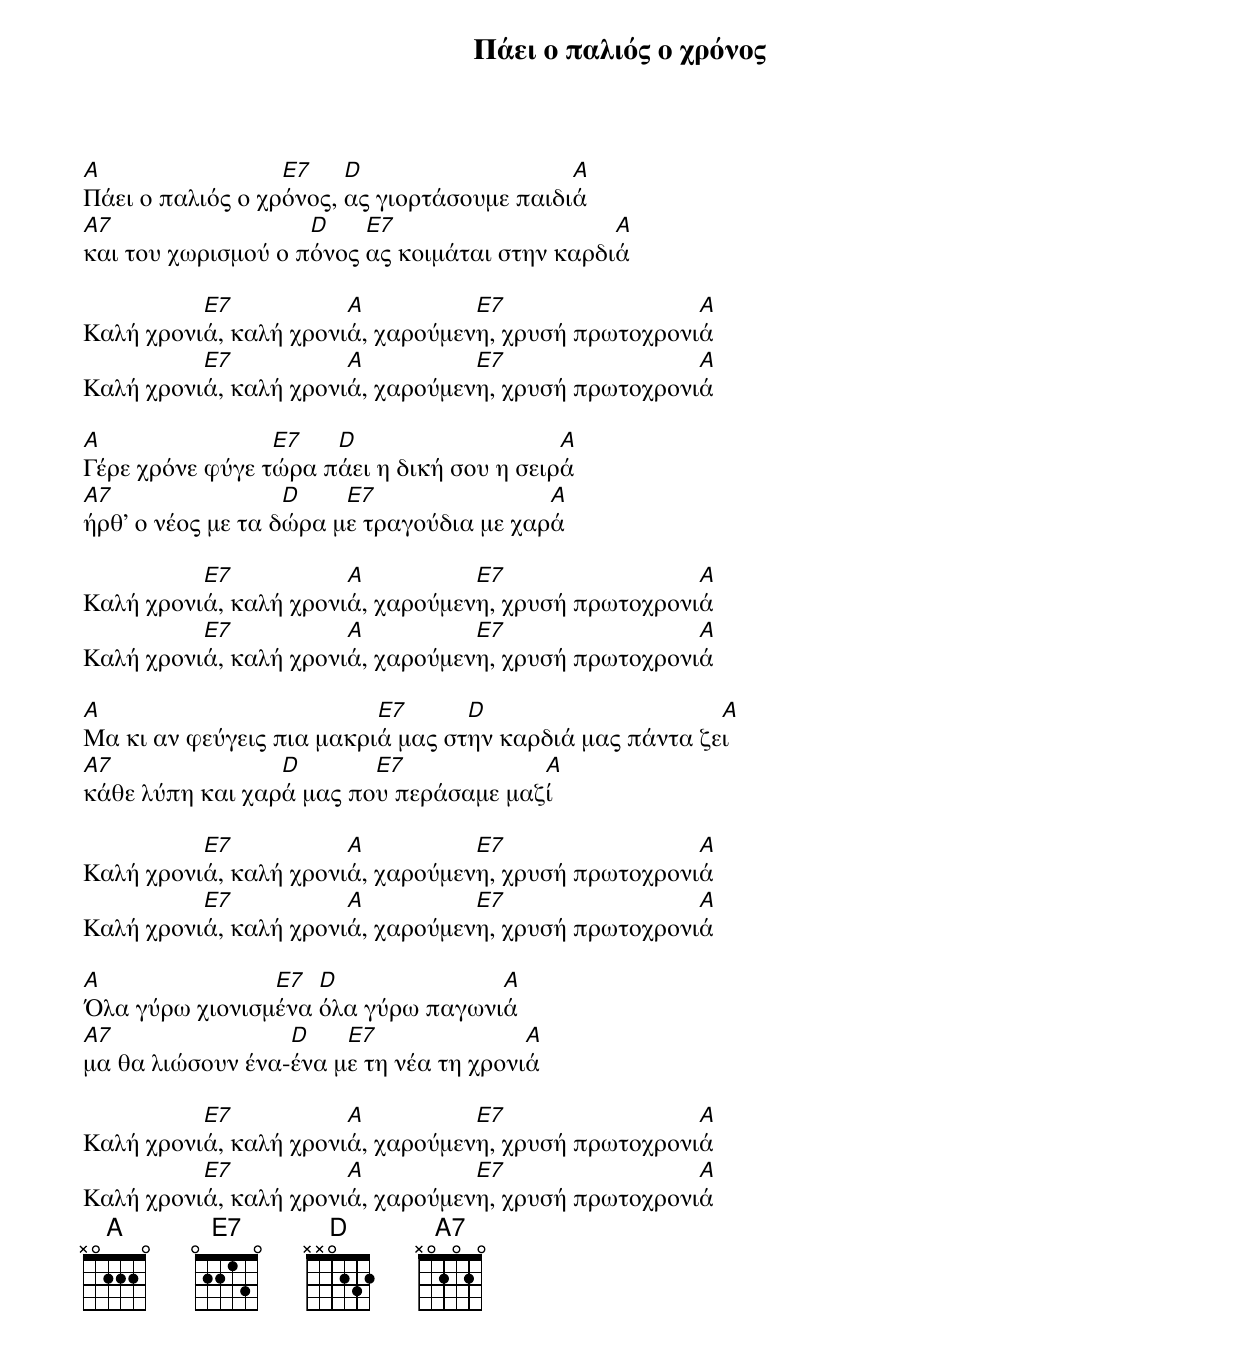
{title: Πάει ο παλιός ο χρόνος}

A                 E7    D                   A
Πάει ο παλιός ο χρόνος, ας γιορτάσουμε παιδιά
A7                  D    E7                    A
και του χωρισμού ο πόνος ας κοιμάται στην καρδιά

          E7           A          E7                 A
Καλή χρονιά, καλή χρονιά, χαρούμενη, χρυσή πρωτοχρονιά
          E7           A          E7                 A
Καλή χρονιά, καλή χρονιά, χαρούμενη, χρυσή πρωτοχρονιά

A                E7   D                    A
Γέρε χρόνε φύγε τώρα πάει η δική σου η σειρά
A7                 D    E7                A
ήρθ' ο νέος με τα δώρα με τραγούδια με χαρά

          E7           A          E7                 A
Καλή χρονιά, καλή χρονιά, χαρούμενη, χρυσή πρωτοχρονιά
          E7           A          E7                 A
Καλή χρονιά, καλή χρονιά, χαρούμενη, χρυσή πρωτοχρονιά

A                         E7      D                     A
Μα κι αν φεύγεις πια μακριά μας στην καρδιά μας πάντα ζει
A7               D       E7            A
κάθε λύπη και χαρά μας που περάσαμε μαζί

          E7           A          E7                 A
Καλή χρονιά, καλή χρονιά, χαρούμενη, χρυσή πρωτοχρονιά
          E7           A          E7                 A
Καλή χρονιά, καλή χρονιά, χαρούμενη, χρυσή πρωτοχρονιά

A               E7  D              A
Όλα γύρω χιονισμένα όλα γύρω παγωνιά
A7                D    E7               A
μα θα λιώσουν ένα-ένα με τη νέα τη χρονιά

          E7           A          E7                 A
Καλή χρονιά, καλή χρονιά, χαρούμενη, χρυσή πρωτοχρονιά
          E7           A          E7                 A
Καλή χρονιά, καλή χρονιά, χαρούμενη, χρυσή πρωτοχρονιά
